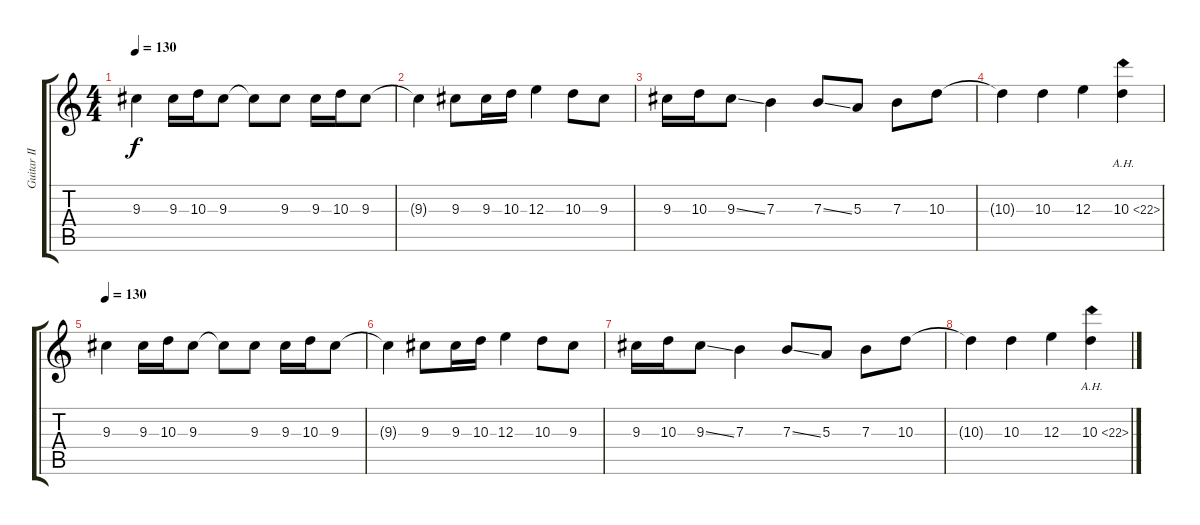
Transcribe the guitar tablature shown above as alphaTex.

\track ("Guitar II" "Guitar II") {instrument distortionguitar}
\staff {score tabs}
\tuning (Db4 Ab3 E3 B2 Gb2 Db2) {hide}
\ts (4 4)
\tempo 140
\tempo 130
\clef g2
\ks c
9.3.4{dy f} 9.3.16 10.3.16 9.3.8 9.3{t}.8 9.3.8 9.3.16 10.3.16 9.3.8 |
9.3{t}.4 9.3.8 9.3.16 10.3.16 12.3.4 10.3.8 9.3.8 |
9.3.16 10.3.16 9.3{ss}.8 7.3.4 7.3{ss}.8 5.3.8 7.3.8 10.3.8 |
10.3{t}.4 10.3.4 12.3.4 10.3{ah 12}.4 |
\tempo 140
\tempo 130
9.3.4 9.3.16 10.3.16 9.3.8 9.3{t}.8 9.3.8 9.3.16 10.3.16 9.3.8 |
9.3{t}.4 9.3.8 9.3.16 10.3.16 12.3.4 10.3.8 9.3.8 |
9.3.16 10.3.16 9.3{ss}.8 7.3.4 7.3{ss}.8 5.3.8 7.3.8 10.3.8 |
10.3{t}.4 10.3.4 12.3.4 10.3{ah 12}.4
